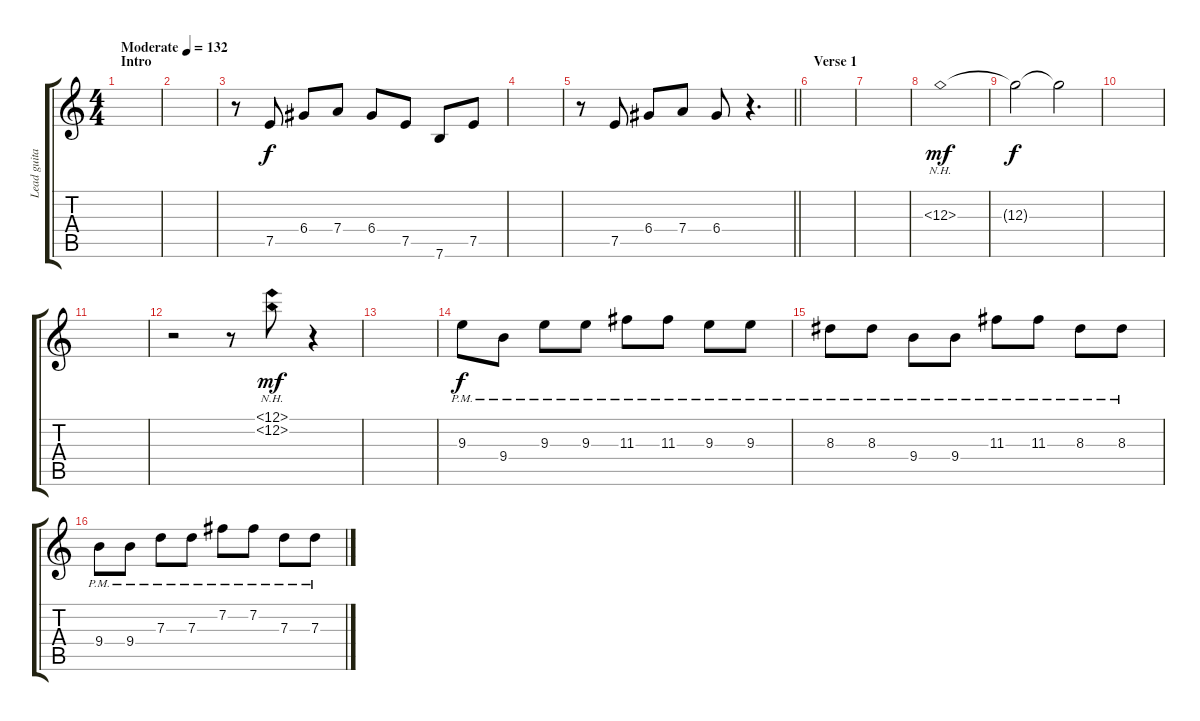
\track ("Lead guitar" "Lead guita") {instrument distortionguitar}
\staff {score tabs}
\tuning (E4 B3 G3 D3 A2 E2) {hide}
\ts (4 4)
\section ("" "Intro")
\tempo (132 "Moderate")
\clef g2
\ks c
|
|
r.8 7.5.8 6.4.8 7.4.8 6.4.8 7.5.8 7.6.8 7.5.8 |
|
\barLineRight lightlight
r.8 7.5.8 6.4.8 7.4.8 6.4.8 r.4{d} |
\section ("" "Verse 1")
|
|
12.3{nh}.1{dy mf volume 9} |
12.3{t}.2{dy f} 12.3{t}.2{volume 0} |
|
|
r.2 r.8 (0.1{nh} 0.2{nh}).8{dy mf} r.4 |
|
9.3{pm}.8{dy f} 9.4{pm}.8 9.3{pm}.8 9.3{pm}.8 11.3{pm}.8 11.3{pm}.8 9.3{pm}.8 9.3{pm}.8 |
8.3{pm}.8 8.3{pm}.8 9.4{pm}.8 9.4{pm}.8 11.3{pm}.8 11.3{pm}.8 8.3{pm}.8 8.3{pm}.8 |
9.4{pm}.8 9.4{pm}.8 7.3{pm}.8 7.3{pm}.8 7.2{pm}.8 7.2{pm}.8 7.3{pm}.8 7.3{pm}.8
